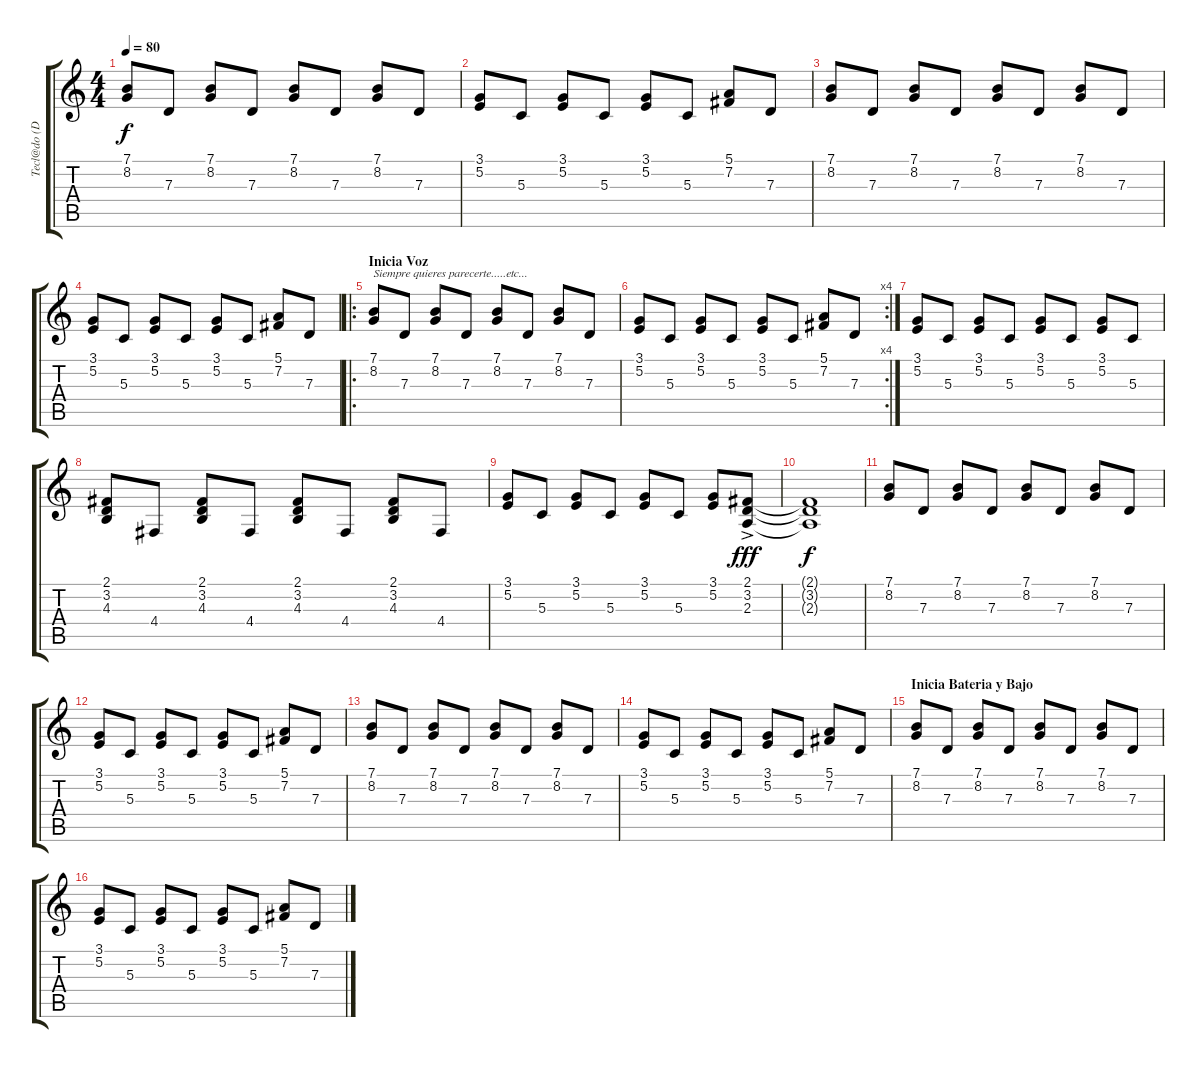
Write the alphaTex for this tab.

\track ("Tecl@do (D@ny Mezquit@)" "Tecl@do (D") {instrument fx1rain}
\staff {score tabs}
\tuning (E4 B3 G3 D3 A2 E2) {hide}
\ts (4 4)
\tempo 80
\clef g2
\ks c
(7.1 8.2).8{dy f instrument fx1rain} 7.3.8 (7.1 8.2).8 7.3.8 (7.1 8.2).8 7.3.8 (7.1 8.2).8 7.3.8 |
(3.1 5.2).8 5.3.8 (3.1 5.2).8 5.3.8 (3.1 5.2).8 5.3.8 (5.1 7.2).8 7.3.8 |
(7.1 8.2).8 7.3.8 (7.1 8.2).8 7.3.8 (7.1 8.2).8 7.3.8 (7.1 8.2).8 7.3.8 |
(3.1 5.2).8 5.3.8 (3.1 5.2).8 5.3.8 (3.1 5.2).8 5.3.8 (5.1 7.2).8 7.3.8 |
\ro
\section ("" "Inicia Voz")
(7.1 8.2).8{txt "Siempre quieres parecerte.....etc..."} 7.3.8 (7.1 8.2).8 7.3.8 (7.1 8.2).8 7.3.8 (7.1 8.2).8 7.3.8 |
\rc 4
(3.1 5.2).8 5.3.8 (3.1 5.2).8 5.3.8 (3.1 5.2).8 5.3.8 (5.1 7.2).8 7.3.8 |
(3.1 5.2).8 5.3.8 (3.1 5.2).8 5.3.8 (3.1 5.2).8 5.3.8 (3.1 5.2).8 5.3.8 |
(2.1 3.2 4.3).8 4.4.8 (2.1 3.2 4.3).8 4.4.8 (2.1 3.2 4.3).8 4.4.8 (2.1 3.2 4.3).8 4.4.8 |
(3.1 5.2).8 5.3.8 (3.1 5.2).8 5.3.8 (3.1 5.2).8 5.3.8 (3.1 5.2).8 (2.1{ac} 3.2 2.3).8{dy fff} |
(2.1{t} 3.2{t} 2.3{t}).1{dy f} |
(7.1 8.2).8 7.3.8 (7.1 8.2).8 7.3.8 (7.1 8.2).8 7.3.8 (7.1 8.2).8 7.3.8 |
(3.1 5.2).8 5.3.8 (3.1 5.2).8 5.3.8 (3.1 5.2).8 5.3.8 (5.1 7.2).8 7.3.8 |
(7.1 8.2).8 7.3.8 (7.1 8.2).8 7.3.8 (7.1 8.2).8 7.3.8 (7.1 8.2).8 7.3.8 |
(3.1 5.2).8 5.3.8 (3.1 5.2).8 5.3.8 (3.1 5.2).8 5.3.8 (5.1 7.2).8 7.3.8 |
\section ("" "Inicia Bateria y Bajo")
(7.1 8.2).8 7.3.8 (7.1 8.2).8 7.3.8 (7.1 8.2).8 7.3.8 (7.1 8.2).8 7.3.8 |
(3.1 5.2).8 5.3.8 (3.1 5.2).8 5.3.8 (3.1 5.2).8 5.3.8 (5.1 7.2).8 7.3.8
